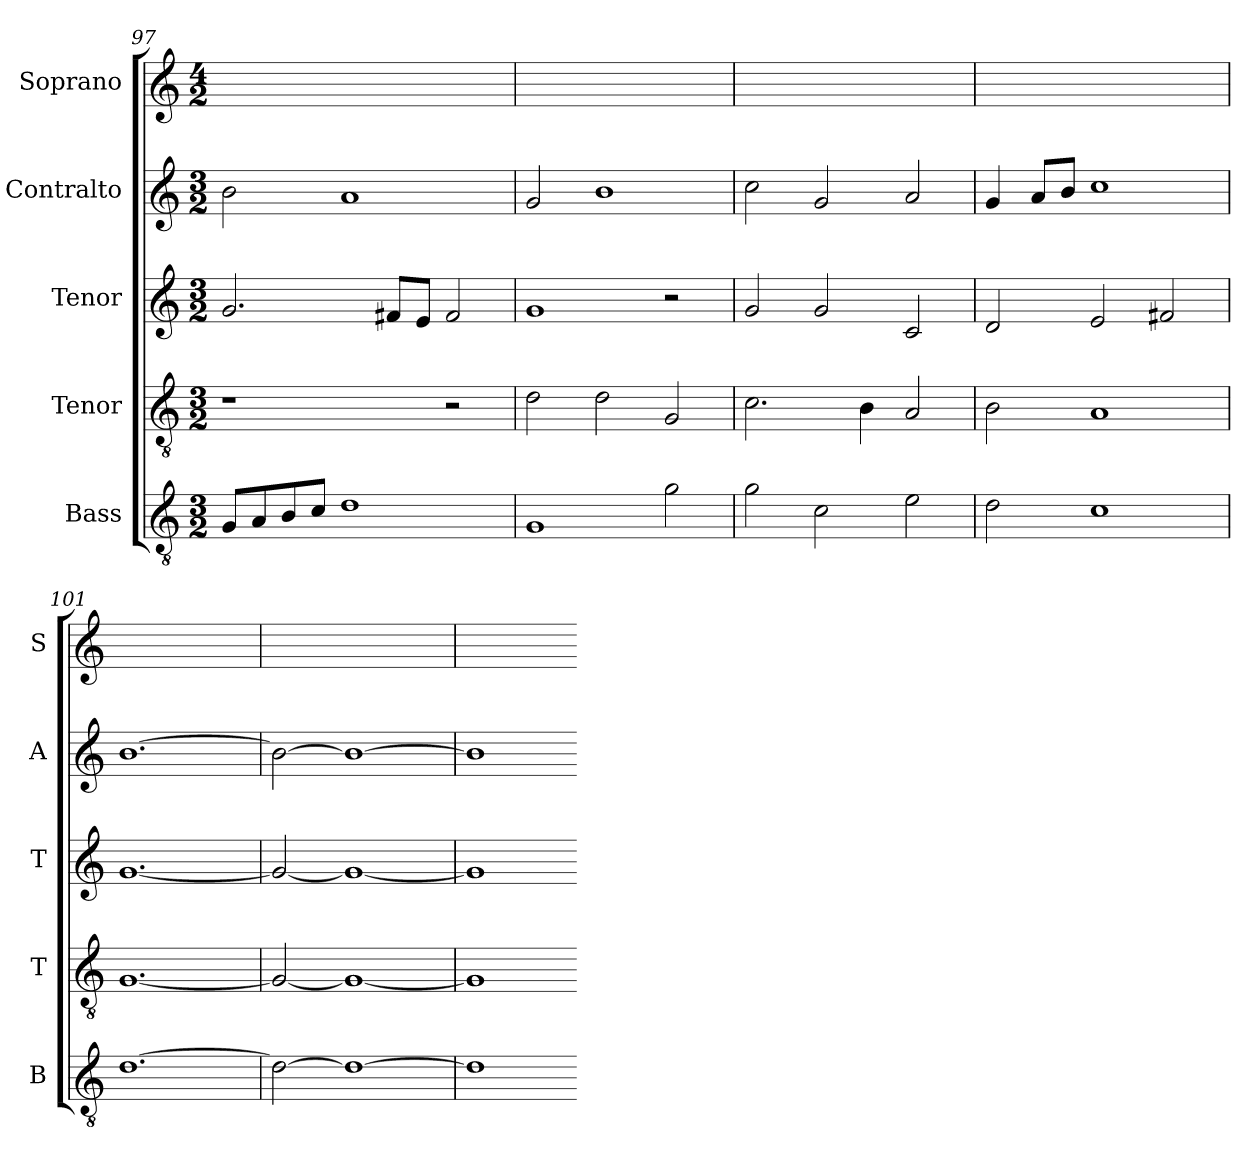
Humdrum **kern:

**kern	**kern	**kern	**kern	**kern
*part5	*part4	*part3	*part2	*part1
*staff5	*staff4	*staff3	*staff2	*staff1
*I"Bass	*I"Tenor	*I"Tenor	*I"Contralto	*I"Soprano
*I'B	*I'T	*I'T	*I'A	*I'S
*clefGv2	*clefGv2	*clefG2	*clefG2	*clefG2
*k[]	*k[]	*k[]	*k[]	*k[]
*G:mix	*G:mix	*G:mix	*G:mix	*G:mix
*M3/2	*M3/2	*M3/2	*M3/2	*M4/2
=97	=97	=97	=97	=97
8G/L	1r	2.g	2b	1.ryy
8A/	.	.	.	.
8B/	.	.	.	.
8c/J	.	.	.	.
1d	.	.	1a	.
.	.	8f#X/L	.	.
.	.	8e/J	.	.
.	2r	2f#	.	.
=98	=98	=98	=98	=98
1G	2d	1g	2g	1.ryy
.	2d	.	1b	.
2g	2G	2r	.	.
=99	=99	=99	=99	=99
2g	2.c	2g	2cc	1.ryy
2c	.	2g	2g	.
.	4B	.	.	.
2e	2A	2c	2a	.
=100	=100	=100	=100	=100
2d	2B	2d	4g	1.ryy
.	.	.	8a/L	.
.	.	.	8b/J	.
1c	1A	2e	1cc	.
.	.	2f#X	.	.
=101	=101	=101	=101	=101
[1.d	[1.G	[1.g	[1.b	1.ryy
=102	=102	=102	=102	=102
2d_	2G_	2g_	2b_	1.ryy
1d_	1G_	1g_	1b_	.
=103	=103	=103	=103	=103
1d]	1G]	1g]	1b]	1ryy
=-	=-	=-	=-	=-
*-	*-	*-	*-	*-
